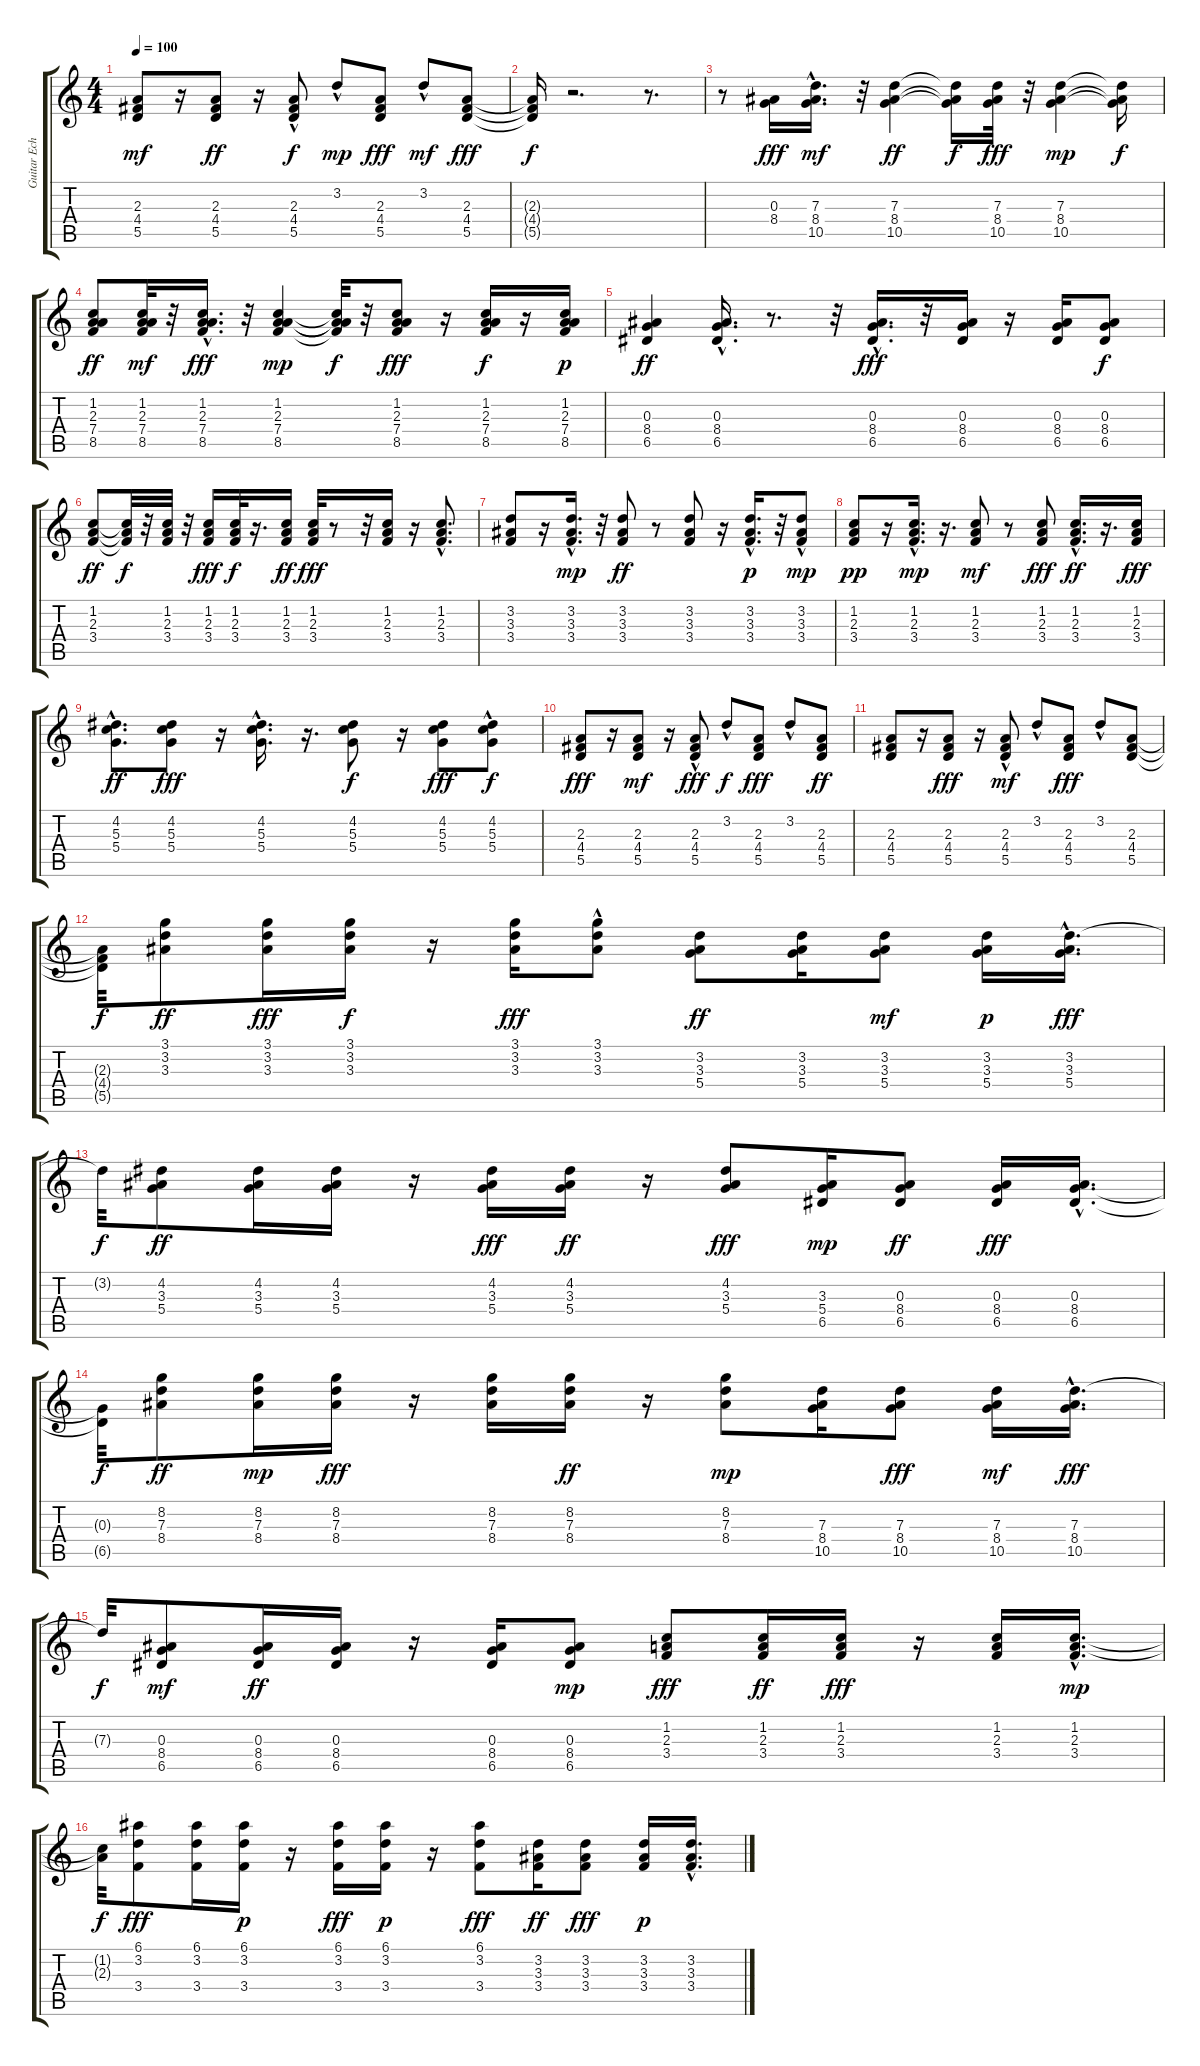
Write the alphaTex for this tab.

\track ("Guitar Echo" "Guitar Ech") {instrument electricguitarmuted}
\staff {score tabs}
\tuning (E4 B3 G3 D3 A2 E2) {hide}
\ts (4 4)
\tempo 100
\clef g2
\ks c
(2.3 4.4 5.5).8{dy mf} r.16 (2.3 4.4 5.5).8{dy ff} r.16 (2.3{hac} 4.4{hac} 5.5{hac}).8{dy f} 3.2{hac}.8{dy mp} (2.3 4.4 5.5).8{dy fff} 3.2{hac}.8{dy mf} (2.3 4.4 5.5).8{dy fff} |
(2.3{t} 4.4{t} 5.5{t}).16{dy f} r.2{d} r.8{d} |
r.8 (0.3 8.4).16{dy fff} (7.3{hac} 8.4{hac} 10.5{hac}).16{d dy mf} r.32 (7.3 8.4 10.5).4{dy ff} (7.3{t} 8.4{t} 10.5{t}).16{dy f} (7.3 8.4 10.5).32{dy fff} r.32 (7.3 8.4 10.5).4{dy mp} (7.3{t} 8.4{t} 10.5{t}).16{dy f} |
(1.2 2.3 7.4 8.5).8{dy ff} (1.2 2.3 7.4 8.5).32{dy mf} r.32 (1.2{hac} 2.3{hac} 7.4{hac} 8.5{hac}).16{d dy fff} r.32 (1.2 2.3 7.4 8.5).4{dy mp} (1.2{t} 2.3{t} 7.4{t} 8.5{t}).32{dy f} r.32 (1.2 2.3 7.4 8.5).8{dy fff} r.16 (1.2 2.3 7.4 8.5).16{dy f} r.16 (1.2 2.3 7.4 8.5).16{dy p} |
(0.3 8.4 6.5).4{dy ff} (0.3{hac} 8.4{hac} 6.5{hac}).16{d} r.8{d} r.32 (0.3{hac} 8.4{hac} 6.5{hac}).16{d dy fff} r.32 (0.3 8.4 6.5).16 r.16 (0.3 8.4 6.5).16 (0.3 8.4 6.5).8{dy f} |
(1.2 2.3 3.4).8{dy ff} (1.2{t} 2.3{t} 3.4{t}).32{dy f} r.32 (1.2 2.3 3.4).32 r.32 (1.2 2.3 3.4).16{dy fff} (1.2 2.3 3.4).32{dy f} r.16{d} (1.2 2.3 3.4).16{dy ff} (1.2 2.3 3.4).32{dy fff} r.8 r.32 (1.2 2.3 3.4).16 r.16 (1.2 2.3 3.4{hac}).8{d} |
(3.2 3.3 3.4).8 r.16 (3.2{hac} 3.3{hac} 3.4{hac}).16{d dy mp} r.32 (3.2 3.3 3.4).8{dy ff} r.8 (3.2 3.3 3.4).8 r.16 (3.2{hac} 3.3{hac} 3.4{hac}).16{d dy p} r.32 (3.2{hac} 3.3{hac} 3.4).8{dy mp} |
(1.2 2.3 3.4).8{dy pp} r.16 (1.2{hac} 2.3{hac} 3.4{hac}).16{d dy mp} r.16{d} (1.2 2.3 3.4).8{dy mf} r.8 (1.2 2.3 3.4).8{dy fff} (1.2{hac} 2.3{hac} 3.4{hac}).16{d dy ff} r.16{d} (1.2 2.3 3.4).16{dy fff} |
(4.2{hac} 5.3{hac} 5.4{hac}).8{d dy ff} (4.2 5.3 5.4).8{dy fff} r.16 (4.2{hac} 5.3{hac} 5.4{hac}).16{d} r.16{d} (4.2 5.3 5.4).8{dy f} r.16 (4.2 5.3 5.4).8{dy fff} (4.2{hac} 5.3{hac} 5.4{hac}).8{dy f} |
(2.3 4.4 5.5).8{dy fff} r.16 (2.3 4.4 5.5).8{dy mf} r.16 (2.3{hac} 4.4{hac} 5.5{hac}).8{dy fff} 3.2{hac}.8{dy f} (2.3 4.4 5.5).8{dy fff} 3.2{hac}.8 (2.3 4.4 5.5).8{dy ff} |
(2.3 4.4 5.5).8 r.16 (2.3 4.4 5.5).8{dy fff} r.16 (2.3{hac} 4.4{hac} 5.5{hac}).8{dy mf} 3.2{hac}.8 (2.3 4.4 5.5).8{dy fff} 3.2{hac}.8 (2.3 4.4 5.5).8 |
(2.3{t} 4.4{t} 5.5{t}).32{dy f} (3.1 3.2 3.3).8{dy ff} (3.1 3.2 3.3).16{dy fff} (3.1 3.2 3.3).16{dy f} r.16 (3.1 3.2 3.3).16{dy fff} (3.1{hac} 3.2 3.3).8 (3.2 3.3 5.4).8{dy ff} (3.2 3.3 5.4).16 (3.2 3.3 5.4).8{dy mf} (3.2 3.3 5.4).16{dy p} (3.2{hac} 3.3 5.4).16{d dy fff} |
3.2{t}.32{dy f} (4.2 3.3 5.4).8{dy ff} (4.2 3.3 5.4).16 (4.2 3.3 5.4).16 r.16 (4.2 3.3 5.4).16{dy fff} (4.2 3.3 5.4).16{dy ff} r.16 (4.2 3.3 5.4).8{dy fff} (3.3 5.4 6.5).16{dy mp} (0.3 8.4 6.5).8{dy ff} (0.3 8.4 6.5).16{dy fff} (0.3{hac} 8.4 6.5{hac}).16{d} |
(0.3{t} 6.5{t}).32{dy f} (8.2 7.3 8.4).8{dy ff} (8.2 7.3 8.4).16{dy mp} (8.2 7.3 8.4).16{dy fff} r.16 (8.2 7.3 8.4).16 (8.2 7.3 8.4).16{dy ff} r.16 (8.2 7.3 8.4).8{dy mp} (7.3 8.4 10.5).16 (7.3 8.4 10.5).8{dy fff} (7.3 8.4 10.5).16{dy mf} (7.3{hac} 8.4 10.5).16{d dy fff} |
7.3{t}.32{dy f} (0.3 8.4 6.5).8{dy mf} (0.3 8.4 6.5).16{dy ff} (0.3 8.4 6.5).16 r.16 (0.3 8.4 6.5).16 (0.3 8.4 6.5).8{dy mp} (1.2 2.3 3.4).8{dy fff} (1.2 2.3 3.4).16{dy ff} (1.2 2.3 3.4).16{dy fff} r.16 (1.2 2.3 3.4).16 (1.2{hac} 2.3{hac} 3.4).16{d dy mp} |
(1.2{t} 2.3{t}).32{dy f} (6.1 3.2 3.4).8{dy fff} (6.1 3.2 3.4).16 (6.1 3.2 3.4).16{dy p} r.16 (6.1 3.2 3.4).16{dy fff} (6.1 3.2 3.4).16{dy p} r.16 (6.1 3.2 3.4).8{dy fff} (3.2 3.3 3.4).16{dy ff} (3.2 3.3 3.4).8{dy fff} (3.2 3.3 3.4).16{dy p} (3.2{hac} 3.3{hac} 3.4{hac}).16{d}
